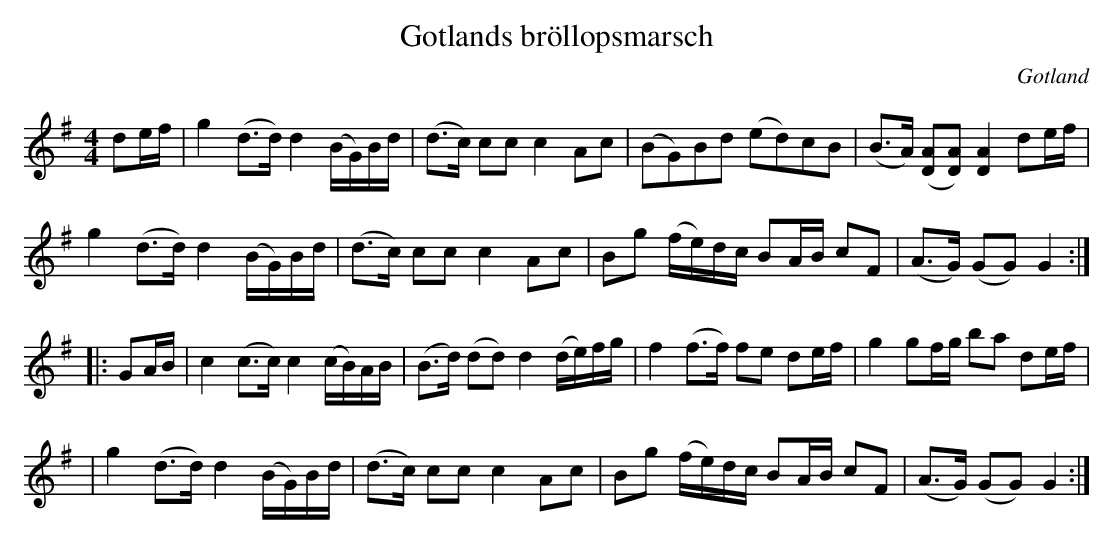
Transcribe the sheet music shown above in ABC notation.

X:1
T: Gotlands bröllopsmarsch
O: Gotland
M: 4/4
L: 1/16
K: G
V: 1
d2ef | g4 (d3d) d4 (BG)Bd | (d3c) c2c2 c4 A2c2 | (B2G2)B2d2 (e2d2)c2B2 | (B3A) ([DA]2[DA]2) [DA]4 d2ef |
g4 (d3d) d4 (BG)Bd | (d3c) c2c2 c4 A2c2 | B2g2 (fe)dc B2AB c2F2 | (A3G) (G2G2) G4 :|
|: G2AB | c4 (c3c) c4 (cB)AB | (B3d) (d2d2) d4 (de)fg | f4 (f3f) f2e2 d2ef | g4 g2fg b2a2 d2ef |
| g4 (d3d) d4 (BG)Bd | (d3c) c2c2 c4 A2c2 | B2g2 (fe)dc B2AB c2F2 | (A3G) (G2G2) G4 :|
